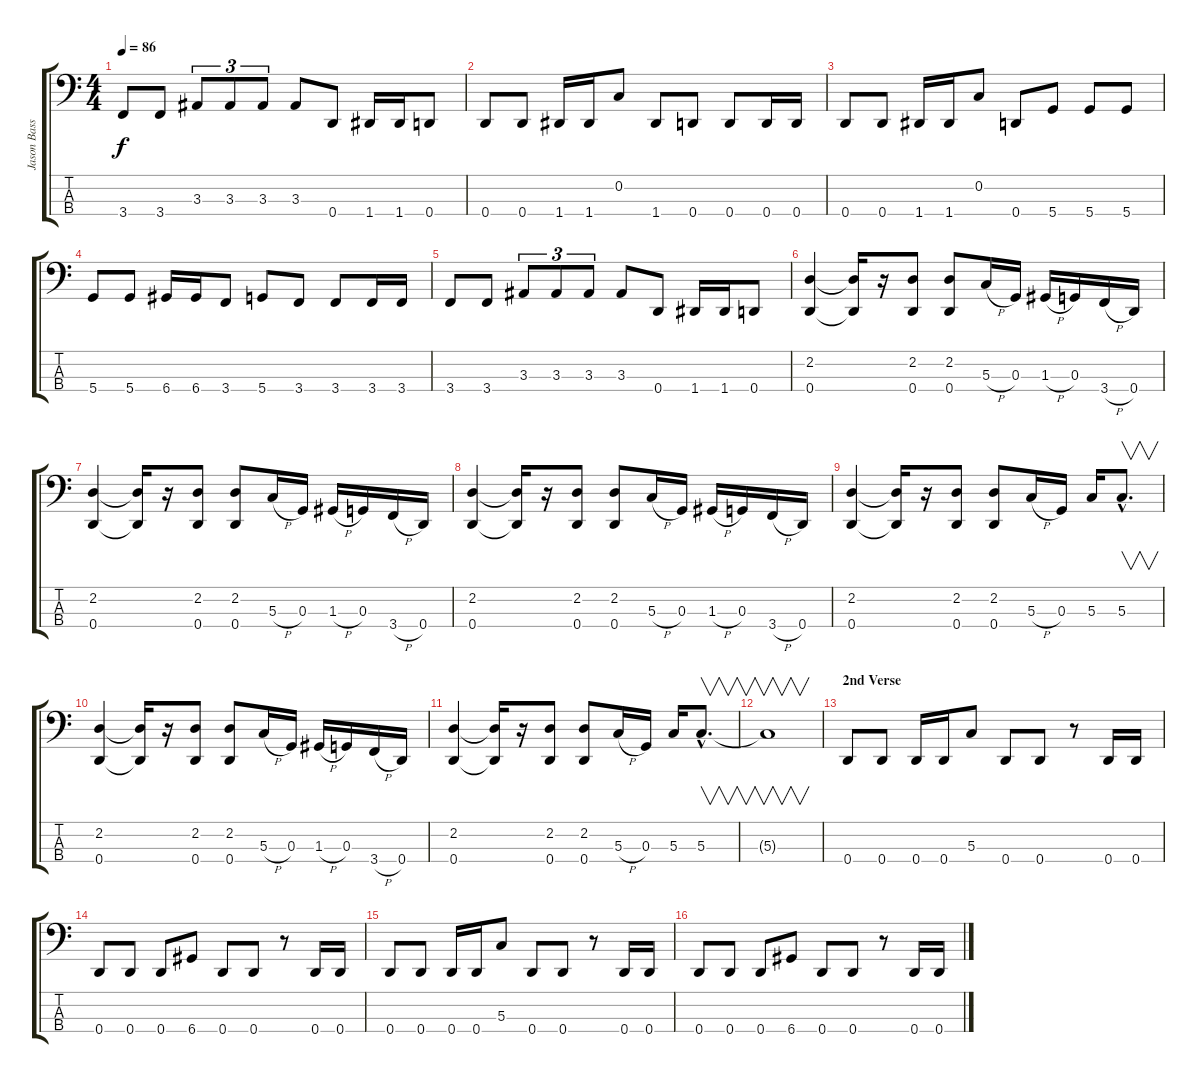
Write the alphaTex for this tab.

\track ("Jason Bass" "Jason Bass") {instrument electricbasspick}
\staff {score tabs}
\tuning (F2 C2 G1 D1) {hide}
\ts (4 4)
\tempo 86
\clef f4
\ks c
3.4.8{dy f} 3.4.8 3.3.8{tu (3 2)} 3.3.8{tu (3 2)} 3.3.8{tu (3 2)} 3.3.8 0.4.8 1.4.16 1.4.16 0.4.8 |
0.4.8 0.4.8 1.4.16 1.4.16 0.2.8 1.4.8 0.4.8 0.4.8 0.4.16 0.4.16 |
0.4.8 0.4.8 1.4.16 1.4.16 0.2.8 0.4.8 5.4.8 5.4.8 5.4.8 |
5.4.8 5.4.8 6.4.16 6.4.16 3.4.8 5.4.8 3.4.8 3.4.8 3.4.16 3.4.16 |
3.4.8 3.4.8 3.3.8{tu (3 2)} 3.3.8{tu (3 2)} 3.3.8{tu (3 2)} 3.3.8 0.4.8 1.4.16 1.4.16 0.4.8 |
(2.2 0.4).4 (2.2{t} 0.4{t}).16 r.16 (2.2 0.4).8 (2.2 0.4).8 5.3{h}.16 0.3.16 1.3{h}.16 0.3.16 3.4{h}.16 0.4.16 |
(2.2 0.4).4 (2.2{t} 0.4{t}).16 r.16 (2.2 0.4).8 (2.2 0.4).8 5.3{h}.16 0.3.16 1.3{h}.16 0.3.16 3.4{h}.16 0.4.16 |
(2.2 0.4).4 (2.2{t} 0.4{t}).16 r.16 (2.2 0.4).8 (2.2 0.4).8 5.3{h}.16 0.3.16 1.3{h}.16 0.3.16 3.4{h}.16 0.4.16 |
(2.2 0.4).4 (2.2{t} 0.4{t}).16 r.16 (2.2 0.4).8 (2.2 0.4).8 5.3{h}.16 0.3.16 5.3.16 5.3{hac}.8{v d} |
(2.2 0.4).4 (2.2{t} 0.4{t}).16 r.16 (2.2 0.4).8 (2.2 0.4).8 5.3{h}.16 0.3.16 1.3{h}.16 0.3.16 3.4{h}.16 0.4.16 |
(2.2 0.4).4 (2.2{t} 0.4{t}).16 r.16 (2.2 0.4).8 (2.2 0.4).8 5.3{h}.16 0.3.16 5.3.16 5.3{hac}.8{v d} |
5.3{t}.1{v} |
\section ("" "2nd Verse")
0.4.8 0.4.8 0.4.16 0.4.16 5.3.8 0.4.8 0.4.8 r.8 0.4.16 0.4.16 |
0.4.8 0.4.8 0.4.8 6.4.8 0.4.8 0.4.8 r.8 0.4.16 0.4.16 |
0.4.8 0.4.8 0.4.16 0.4.16 5.3.8 0.4.8 0.4.8 r.8 0.4.16 0.4.16 |
0.4.8 0.4.8 0.4.8 6.4.8 0.4.8 0.4.8 r.8 0.4.16 0.4.16
